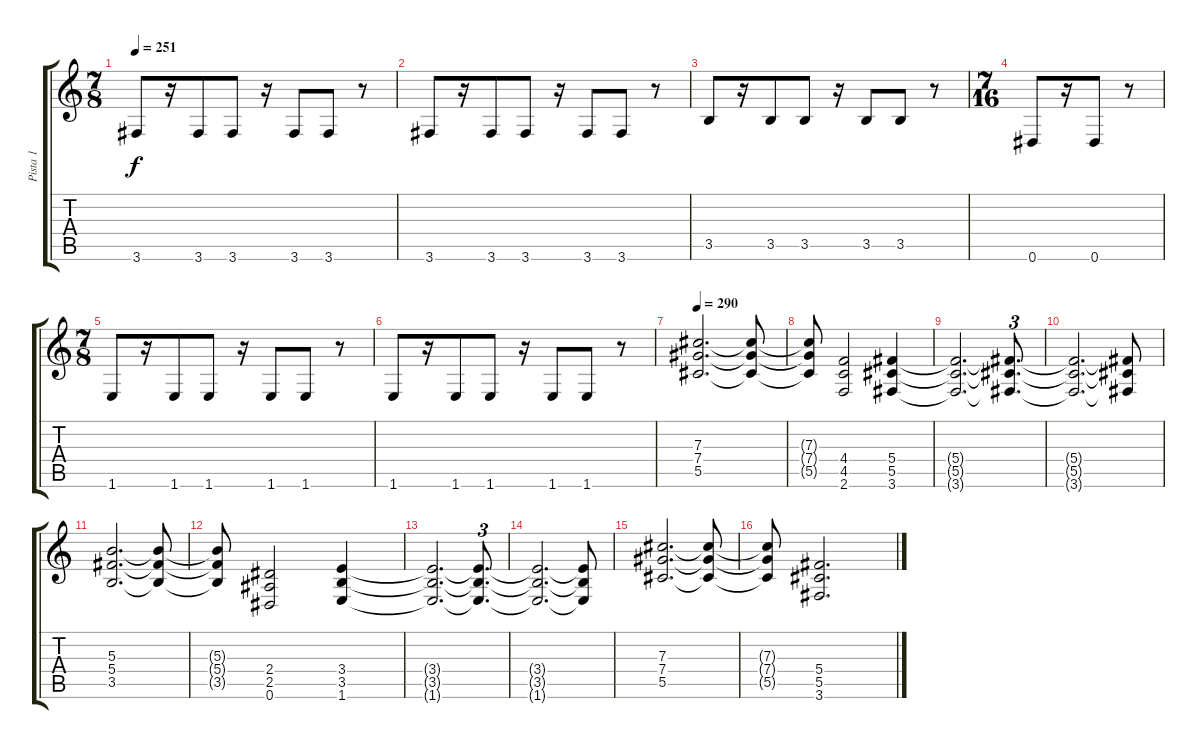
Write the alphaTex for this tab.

\track ("Pista 1" "Pista 1") {instrument distortionguitar}
\staff {score tabs}
\tuning (Eb4 Bb3 Gb3 Db3 Ab2 Eb2) {hide}
\ts (7 8)
\tempo 251
\clef g2
\ks c
3.6.8{dy f} r.16 3.6.8 3.6.8 r.16 3.6.8 3.6.8 r.8 |
3.6.8 r.16 3.6.8 3.6.8 r.16 3.6.8 3.6.8 r.8 |
3.5.8 r.16 3.5.8 3.5.8 r.16 3.5.8 3.5.8 r.8 |
\ts (7 16)
0.6.8 r.16 0.6.8 r.8 |
\ts (7 8)
1.6.8 r.16 1.6.8 1.6.8 r.16 1.6.8 1.6.8 r.8 |
1.6.8 r.16 1.6.8 1.6.8 r.16 1.6.8 1.6.8 r.8 |
\tempo 290
(7.3 7.4 5.5).2{d} (7.3{t} 7.4{t} 5.5{t}).8 |
(7.3{t} 7.4{t} 5.5{t}).8 (4.4 4.5 2.6).2 (5.4 5.5 3.6).4 |
(5.4{t} 5.5{t} 3.6{t}).2{d} (5.4{t} 5.5{t} 3.6{t}).8{d tu (3 2)} |
(5.4{t} 5.5{t} 3.6{t}).2{d} (5.4{t} 5.5{t} 3.6{t}).8 |
(5.3 5.4 3.5).2{d} (5.3{t} 5.4{t} 3.5{t}).8 |
(5.3{t} 5.4{t} 3.5{t}).8 (2.4 2.5 0.6).2 (3.4 3.5 1.6).4 |
(3.4{t} 3.5{t} 1.6{t}).2{d} (3.4{t} 3.5{t} 1.6{t}).8{d tu (3 2)} |
(3.4{t} 3.5{t} 1.6{t}).2{d} (3.4{t} 3.5{t} 1.6{t}).8 |
(7.3 7.4 5.5).2{d} (7.3{t} 7.4{t} 5.5{t}).8 |
(7.3{t} 7.4{t} 5.5{t}).8 (5.4 5.5 3.6).2{d}
